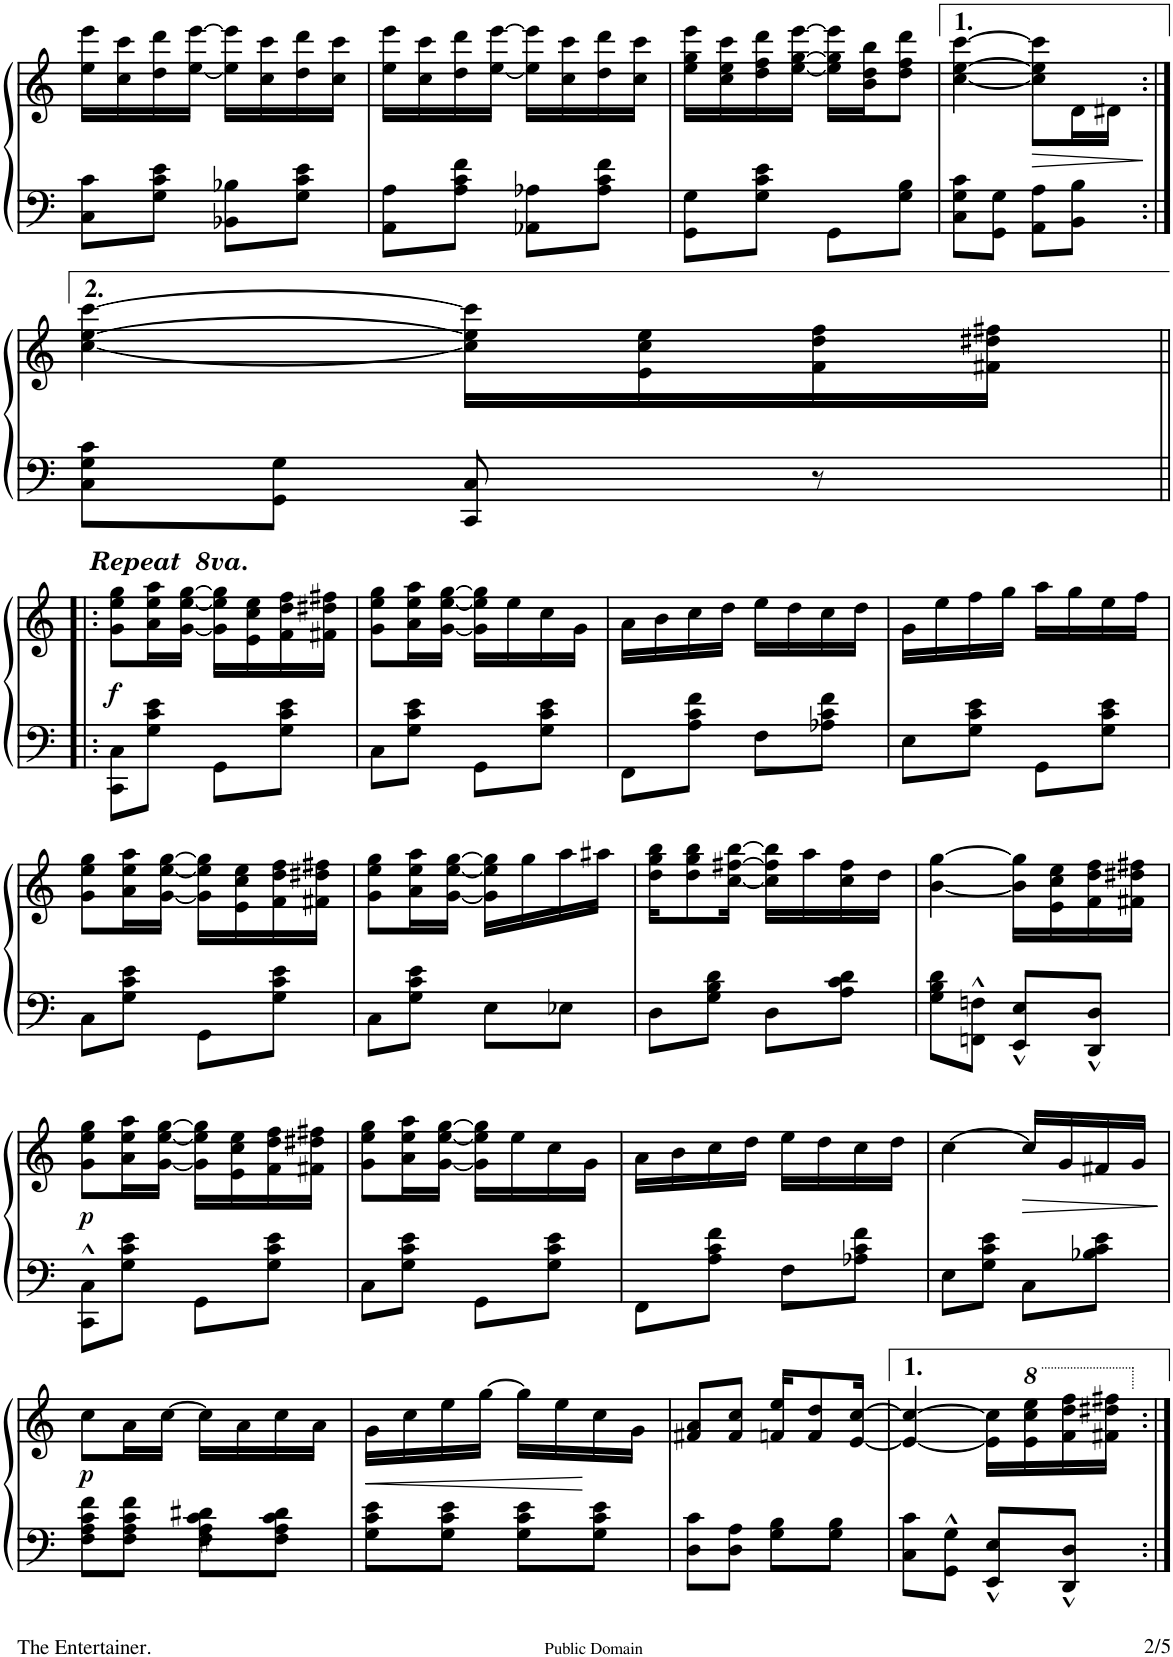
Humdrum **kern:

**kern	**kern	**dynam
*part1	*part1	*part1
*staff2	*staff1	*staff1/2
*I"Piano	*	*
*I'Pno	*	*
!!LO:PB:g=z
*clefF4	*clefG2	*
*k[]	*k[]	*
*M2/4	*M2/4	*
=17	=17	=17
8C\ 8c\L	16ee\ 16eee\LL	.
.	16cc\ 16ccc\	.
8G\ 8c\ 8e\J	16dd\ 16ddd\	.
.	[<16ee\ [16eee\JJ	.
8BB-X\ 8B-X\L	16ee\] 16eee\]LL	.
.	16cc\ 16ccc\	.
8G\ 8c\ 8e\J	16dd\ 16ddd\	.
.	16cc\ 16ccc\JJ	.
=18	=18	=18
8AA\ 8A\L	16ee\ 16eee\LL	.
.	16cc\ 16ccc\	.
8A\ 8c\ 8f\J	16dd\ 16ddd\	.
.	[<16ee\ [16eee\JJ	.
8AA-X\ 8A-X\L	16ee\] 16eee\]LL	.
.	16cc\ 16ccc\	.
8A-\ 8c\ 8f\J	16dd\ 16ddd\	.
.	16cc\ 16ccc\JJ	.
=19	=19	=19
8GG\ 8G\L	16ee\ 16gg\ 16eee\LL	.
.	16cc\ 16ee\ 16ccc\	.
8G\ 8c\ 8e\J	16dd\ 16ff\ 16ddd\	.
.	[<16ee\ [16gg\ [16eee\JJ	.
8GG\L	16ee\] 16gg\] 16eee\]LL	.
.	16b\ 16dd\ 16bb\J	.
8G\ 8B\J	8dd\ 8ff\ 8ddd\J	.
=20	=20	=20
8C\ 8G\ 8c\L	[<4cc\ [4ee\ [4ccc\	.
8GG\ 8G\J	.	.
!	!	!LO:HP:b
8AA\ 8A\L	8cc\] 8ee\] 8ccc\]L	>
8BB\ 8B\J	16d\L	.
.	16d#X\JJ	.
.	.	]
!!LO:LB:g=z
=20X1:|!	=20X1:|!	=20X1:|!
8C\ 8G\ 8c\L	[<4cc\ [4ee\ [4ccc\	.
8GG\ 8G\J	.	.
8CC/ 8C/	16cc\] 16ee\] 16ccc\]LL	.
.	16e\ 16cc\ 16ee\	.
8r	16f\ 16dd\ 16ff\	.
.	16f#X\ 16dd#X\ 16ff#X\JJ	.
!!LO:LB:g=z
=21!|:	=21!|:	=21!|:
!	!LO:TX:a:Bi:t=Repeat  8va.	!
!	!	!LO:DY:b
8CC\ 8C\L	8g\ 8ee\ 8gg\L	f
8G\ 8c\ 8e\J	16a\ 16ee\ 16aa\L	.
.	[<16g\ [<16ee\ [16gg\JJ	.
8GG\L	16g\] 16ee\] 16gg\]LL	.
.	16e\ 16cc\ 16ee\	.
8G\ 8c\ 8e\J	16f\ 16dd\ 16ff\	.
.	16f#X\ 16dd#X\ 16ff#X\JJ	.
=22	=22	=22
8C\L	8g\ 8ee\ 8gg\L	.
8G\ 8c\ 8e\J	16a\ 16ee\ 16aa\L	.
.	[<16g\ [<16ee\ [16gg\JJ	.
8GG\L	16g\] 16ee\] 16gg\]LL	.
.	16ee\	.
8G\ 8c\ 8e\J	16cc\	.
.	16g\JJ	.
=23	=23	=23
8FF\L	16a\LL	.
.	16b\	.
8A\ 8c\ 8f\J	16cc\	.
.	16dd\JJ	.
8F\L	16ee\LL	.
.	16dd\	.
8A-X\ 8c\ 8f\J	16cc\	.
.	16dd\JJ	.
=24	=24	=24
8E\L	16g\LL	.
.	16ee\	.
8G\ 8c\ 8e\J	16ff\	.
.	16gg\JJ	.
8GG\L	16aa\LL	.
.	16gg\	.
8G\ 8c\ 8e\J	16ee\	.
.	16ff\JJ	.
!!LO:LB:g=z
=25	=25	=25
8C\L	8g\ 8ee\ 8gg\L	.
8G\ 8c\ 8e\J	16a\ 16ee\ 16aa\L	.
.	[<16g\ [<16ee\ [16gg\JJ	.
8GG\L	16g\] 16ee\] 16gg\]LL	.
.	16e\ 16cc\ 16ee\	.
8G\ 8c\ 8e\J	16f\ 16dd\ 16ff\	.
.	16f#X\ 16dd#X\ 16ff#X\JJ	.
=26	=26	=26
8C\L	8g\ 8ee\ 8gg\L	.
8G\ 8c\ 8e\J	16a\ 16ee\ 16aa\L	.
.	[<16g\ [<16ee\ [16gg\JJ	.
8E\L	16g\] 16ee\] 16gg\]LL	.
.	16gg\	.
8E-X\J	16aa\	.
.	16aa#X\JJ	.
=27	=27	=27
8D\L	16dd\ 16gg\ 16bb\KL	.
.	8dd\ 8gg\ 8bb\	.
8G\ 8B\ 8d\J	.	.
.	[<16cc\ [>16ff#X\ [16bb\Jk	.
8D\L	16cc\] 16ff#\] 16bb\]LL	.
.	16aa\	.
8A\ 8c\ 8d\J	16cc\ 16ff#\	.
.	16dd\JJ	.
=28	=28	=28
8G\ 8B\ 8d\L	[<4b\ [4gg\	.
8FFn\^^ 8Fn\^^J	.	.
8EE/^^ 8E/^^L	16b\] 16gg\]LL	.
.	16e\ 16cc\ 16ee\	.
8DD/^^ 8D/^^J	16f\ 16dd\ 16ff\	.
.	16f#X\ 16dd#X\ 16ff#X\JJ	.
!!LO:LB:g=z
=29	=29	=29
!	!	!LO:DY:b
8CC\^^ 8C\^^L	8g\ 8ee\ 8gg\L	p
8G\ 8c\ 8e\J	16a\ 16ee\ 16aa\L	.
.	[<16g\ [<16ee\ [16gg\JJ	.
8GG\L	16g\] 16ee\] 16gg\]LL	.
.	16e\ 16cc\ 16ee\	.
8G\ 8c\ 8e\J	16f\ 16dd\ 16ff\	.
.	16f#X\ 16dd#X\ 16ff#X\JJ	.
=30	=30	=30
8C\L	8g\ 8ee\ 8gg\L	.
8G\ 8c\ 8e\J	16a\ 16ee\ 16aa\L	.
.	[<16g\ [<16ee\ [16gg\JJ	.
8GG\L	16g\] 16ee\] 16gg\]LL	.
.	16ee\	.
8G\ 8c\ 8e\J	16cc\	.
.	16g\JJ	.
=31	=31	=31
8FF\L	16a\LL	.
.	16b\	.
8A\ 8c\ 8f\J	16cc\	.
.	16dd\JJ	.
8F\L	16ee\LL	.
.	16dd\	.
8A-X\ 8c\ 8f\J	16cc\	.
.	16dd\JJ	.
=32	=32	=32
8E\L	[4cc\	.
8G\ 8c\ 8e\J	.	.
!	!	!LO:HP:b
8C\L	16cc/LL]	>
.	16g/	.
8B-X\ 8c\ 8e\J	16f#X/	.
.	16g/JJ	.
.	.	]
!!LO:LB:g=z
=33	=33	=33
!	!	!LO:DY:b
8F\ 8A\ 8c\ 8f\L	8cc\L	p
8F\ 8A\ 8c\ 8f\J	16a\L	.
.	[16cc\JJ	.
8F#X\ 8A\ 8c\ 8d#X\L	16cc\LL]	.
.	16a\	.
8F#\ 8A\ 8c\ 8d#\J	16cc\	.
.	16a\JJ	.
=34	=34	=34
!	!	!LO:HP:b
8G\ 8c\ 8e\L	16g\LL	<
.	16cc\	.
8G\ 8c\ 8e\J	16ee\	.
.	[16gg\JJ	.
8G\ 8c\ 8e\L	16gg\LL]	.
.	16ee\	.
8G\ 8c\ 8e\J	16cc\	[
.	16g\JJ	.
=35	=35	=35
8D\ 8c\L	8f#X/ 8a/L	.
8D\ 8A\J	8f#/ 8cc/J	.
8G\ 8B\L	16fn/ 16ee/KL	.
.	8f/ 8dd/	.
8G\ 8B\J	.	.
.	[16e/ [>16cc/Jk	.
=36	=36	=36
8C\ 8c\L	4e/_ 4cc/_	.
8GG\^^ 8G\^^J	.	.
8EE/^^ 8E/^^L	16e\] 16cc\]LL	.
*	*8va	*
.	16ee\ 16ccc\ 16eee\	.
8DD/^^ 8D/^^J	16ff\ 16ddd\ 16fff\	.
.	16ff#X\ 16ddd#X\ 16fff#X\JJ	.
*	*X8va	*
=:|!	=:|!	=:|!
*-	*-	*-
